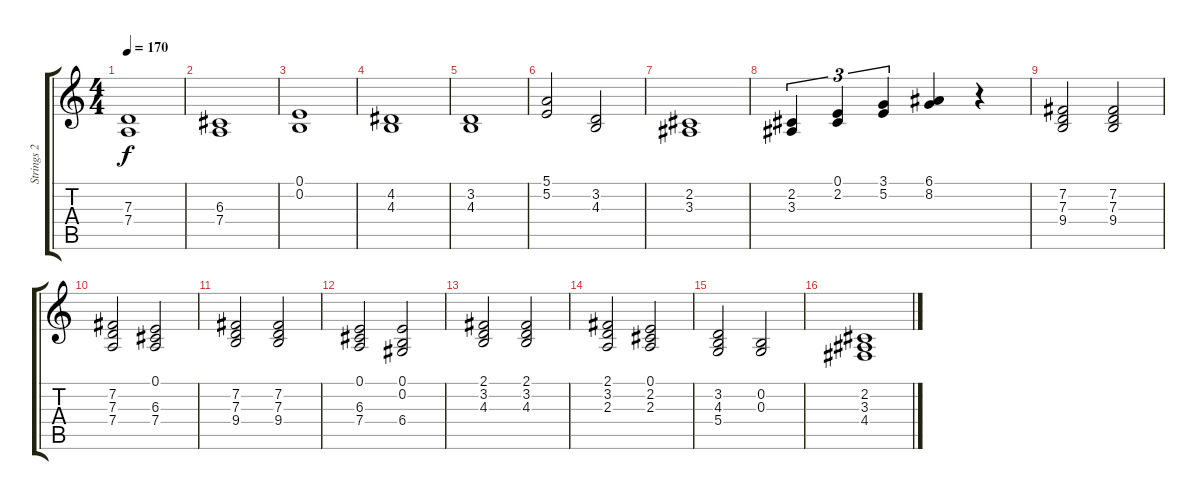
\track ("Strings 2" "Strings 2") {instrument synthstrings1}
\staff {score tabs}
\tuning (E4 B3 G3 D3 A2 E2) {hide}
\ts (4 4)
\tempo 170
\clef g2
\ks c
(7.3 7.4).1{dy f} |
(6.3 7.4).1 |
(0.1 0.2).1 |
(4.2 4.3).1 |
(3.2 4.3).1 |
(5.1 5.2).2 (3.2 4.3).2 |
(2.2 3.3).1 |
(2.2 3.3).4{tu (3 2)} (0.1 2.2).4{tu (3 2)} (3.1 5.2).4{tu (3 2)} (6.1 8.2).4 r.4 |
(7.2 7.3 9.4).2 (7.2 7.3 9.4).2 |
(7.2 7.3 7.4).2 (0.1 6.3 7.4).2 |
(7.2 7.3 9.4).2 (7.2 7.3 9.4).2 |
(0.1 6.3 7.4).2 (0.1 0.2 6.4).2 |
(2.1 3.2 4.3).2 (2.1 3.2 4.3).2 |
(2.1 3.2 2.3).2 (0.1 2.2 2.3).2 |
(3.2 4.3 5.4).2 (0.2 0.3).2 |
(2.2 3.3 4.4).1
